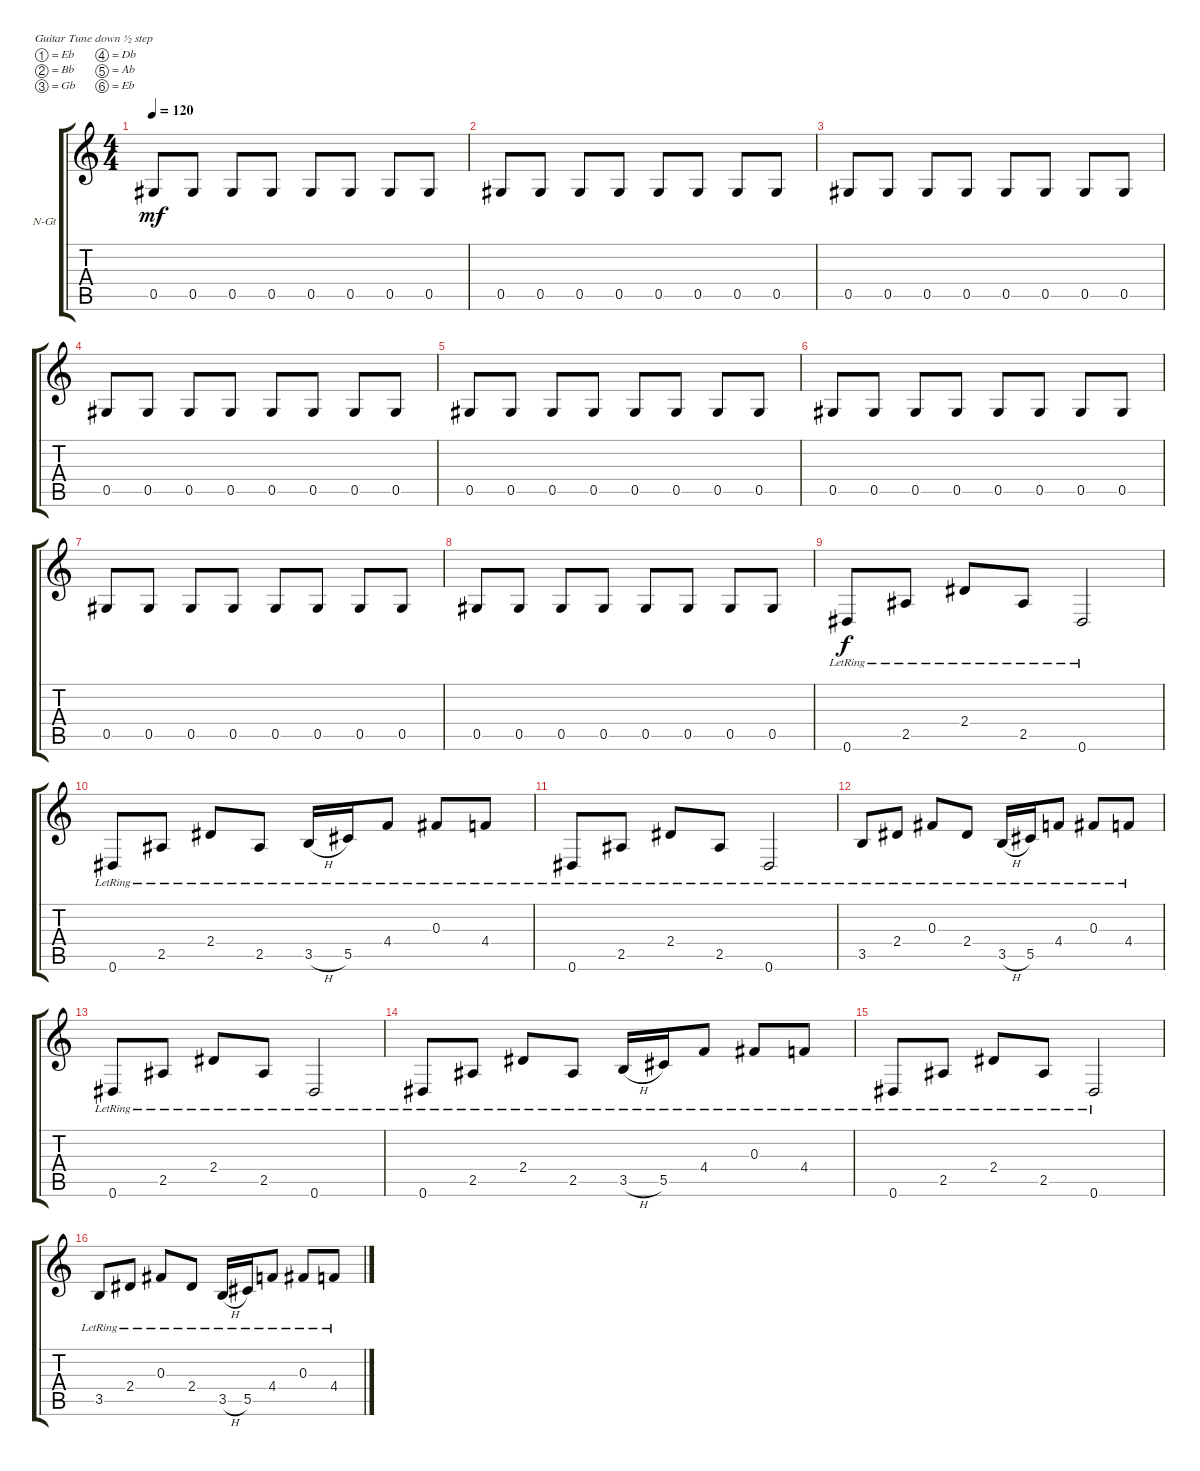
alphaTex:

\defaultSystemsLayout 4
\bracketExtendMode groupsimilarinstruments
\firstSystemTrackNameOrientation horizontal
\otherSystemsTrackNameOrientation horizontal
\track ("Rythem Guitar" "N-Gt") {instrument acousticguitarnylon}
\staff {score tabs}
\tuning (Eb4 Bb3 Gb3 Db3 Ab2 Eb2)
\ts (4 4)
\tempo 120
\clef g2
\ks c
0.5.8{dy mf} 0.5.8 0.5.8 0.5.8 0.5.8 0.5.8 0.5.8 0.5.8 |
0.5.8 0.5.8 0.5.8 0.5.8 0.5.8 0.5.8 0.5.8 0.5.8 |
0.5.8 0.5.8 0.5.8 0.5.8 0.5.8 0.5.8 0.5.8 0.5.8 |
0.5.8 0.5.8 0.5.8 0.5.8 0.5.8 0.5.8 0.5.8 0.5.8 |
0.5.8 0.5.8 0.5.8 0.5.8 0.5.8 0.5.8 0.5.8 0.5.8 |
0.5.8 0.5.8 0.5.8 0.5.8 0.5.8 0.5.8 0.5.8 0.5.8 |
0.5.8 0.5.8 0.5.8 0.5.8 0.5.8 0.5.8 0.5.8 0.5.8 |
0.5.8 0.5.8 0.5.8 0.5.8 0.5.8 0.5.8 0.5.8 0.5.8 |
0.6{lr}.8{dy f} 2.5{lr}.8 2.4{lr}.8 2.5{lr}.8 0.6{lr}.2 |
0.6{lr}.8 2.5{lr}.8 2.4{lr}.8 2.5{lr}.8 3.5{h lr}.16 5.5{lr}.16 4.4{lr}.8 0.3{lr}.8 4.4{lr}.8 |
0.6{lr}.8 2.5{lr}.8 2.4{lr}.8 2.5{lr}.8 0.6{lr}.2 |
3.5{lr}.8 2.4{lr}.8 0.3{lr}.8 2.4{lr}.8 3.5{h lr}.16 5.5{lr}.16 4.4{lr}.8 0.3{lr}.8 4.4{lr}.8 |
0.6{lr}.8 2.5{lr}.8 2.4{lr}.8 2.5{lr}.8 0.6{lr}.2 |
0.6{lr}.8 2.5{lr}.8 2.4{lr}.8 2.5{lr}.8 3.5{h lr}.16 5.5{lr}.16 4.4{lr}.8 0.3{lr}.8 4.4{lr}.8 |
0.6{lr}.8 2.5{lr}.8 2.4{lr}.8 2.5{lr}.8 0.6{lr}.2 |
3.5{lr}.8 2.4{lr}.8 0.3{lr}.8 2.4{lr}.8 3.5{h lr}.16 5.5{lr}.16 4.4{lr}.8 0.3{lr}.8 4.4{lr}.8
